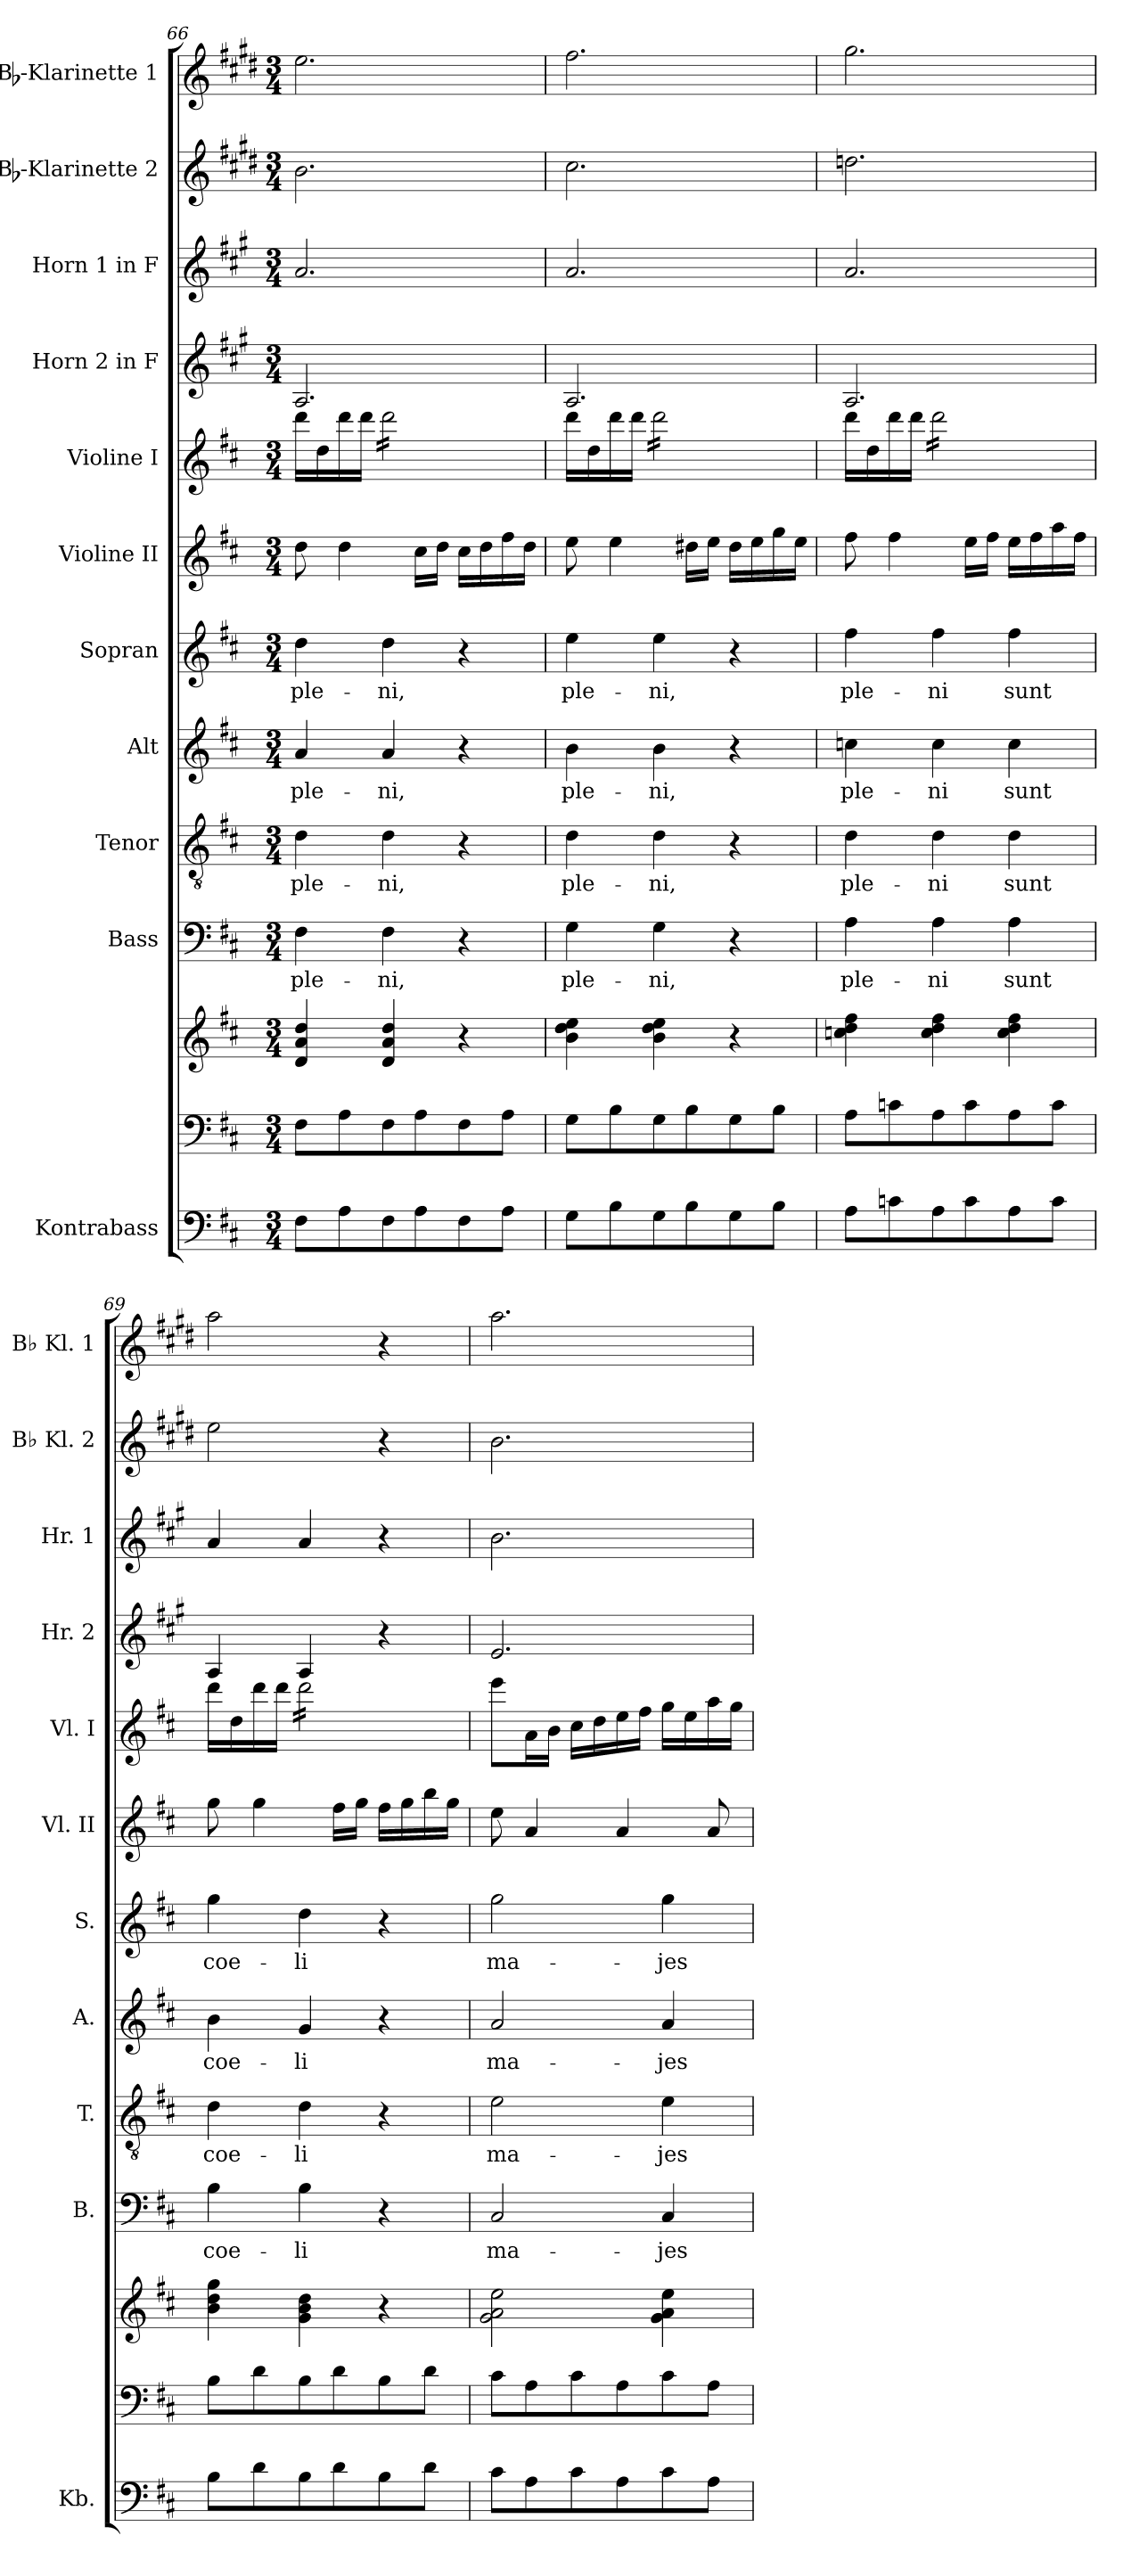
**kern	**kern	**kern	**kern	**text	**kern	**text	**kern	**text	**kern	**text	**kern	**kern	**kern	**kern	**kern	**kern
*part12	*part11	*part11	*part10	*part10	*part9	*part9	*part8	*part8	*part7	*part7	*part6	*part5	*part4	*part3	*part2	*part1
*staff13	*staff12	*staff11	*staff10	*staff10	*staff9	*staff9	*staff8	*staff8	*staff7	*staff7	*staff6	*staff5	*staff4	*staff3	*staff2	*staff1
*I"Kontrabass	*	*	*I"Bass	*	*I"Tenor	*	*I"Alt	*	*I"Sopran	*	*I"Violine II	*I"Violine I	*I"Horn 2 in F	*I"Horn 1 in F	*I"Bb-Klarinette 2	*I"Bb-Klarinette 1
*I'Kb.	*	*	*I'B.	*	*I'T.	*	*I'A.	*	*I'S.	*	*I'Vl. II	*I'Vl. I	*I'Hr. 2	*I'Hr. 1	*I'Bb Kl. 2	*I'Bb Kl. 1
*clefF4	*clefF4	*clefG2	*clefF4	*	*clefGv2	*	*clefG2	*	*clefG2	*	*clefG2	*clefG2	*clefG2	*clefG2	*clefG2	*clefG2
*ITrd7c12	*	*	*	*	*	*	*	*	*	*	*	*	*ITrd4c7	*ITrd4c7	*ITrd1c2	*ITrd1c2
*k[f#c#]	*k[f#c#]	*k[f#c#]	*k[f#c#]	*	*k[f#c#]	*	*k[f#c#]	*	*k[f#c#]	*	*k[f#c#]	*k[f#c#]	*k[f#c#]	*k[f#c#]	*k[f#c#]	*k[f#c#]
*D:	*D:	*D:	*D:	*	*D:	*	*D:	*	*D:	*	*D:	*D:	*D:	*D:	*D:	*D:
*M3/4	*M3/4	*M3/4	*M3/4	*	*M3/4	*	*M3/4	*	*M3/4	*	*M3/4	*M3/4	*M3/4	*M3/4	*M3/4	*M3/4
=66	=66	=66	=66	=66	=66	=66	=66	=66	=66	=66	=66	=66	=66	=66	=66	=66
!	!	!	!	!LO:LY:b	!	!LO:LY:b	!	!LO:LY:b	!	!LO:LY:b	!	!	!	!	!	!
8FF#\L	8F#\L	4d/ 4a/ 4dd/	4F#\	ple-	4d\	ple-	4a/	ple-	4dd\	ple-	8dd\	16ddd\LL	2.D/	2.d/	2.a\	2.dd\
.	.	.	.	.	.	.	.	.	.	.	.	16dd\	.	.	.	.
8AA\	8A\	.	.	.	.	.	.	.	.	.	4dd\	16ddd\	.	.	.	.
.	.	.	.	.	.	.	.	.	.	.	.	16ddd\JJ	.	.	.	.
!	!	!	!	!LO:LY:b	!	!LO:LY:b	!	!LO:LY:b	!	!LO:LY:b	!	!	!	!	!	!
*	*	*	*	*	*	*	*	*	*	*	*	*tremolo	*	*	*	*
8FF#\	8F#\	4d/ 4a/ 4dd/	4F#\	-ni,	4d\	-ni,	4a/	-ni,	4dd\	-ni,	.	16ddd\LL	.	.	.	.
.	.	.	.	.	.	.	.	.	.	.	.	16ddd\	.	.	.	.
8AA\	8A\	.	.	.	.	.	.	.	.	.	16cc#\LL	16ddd\	.	.	.	.
.	.	.	.	.	.	.	.	.	.	.	16dd\JJ	16ddd\	.	.	.	.
8FF#\	8F#\	4r	4r	.	4r	.	4r	.	4r	.	16cc#\LL	16ddd\	.	.	.	.
.	.	.	.	.	.	.	.	.	.	.	16dd\	16ddd\	.	.	.	.
8AA\J	8A\J	.	.	.	.	.	.	.	.	.	16ff#\	16ddd\	.	.	.	.
.	.	.	.	.	.	.	.	.	.	.	16dd\JJ	16ddd\JJ	.	.	.	.
*	*	*	*	*	*	*	*	*	*	*	*	*Xtremolo	*	*	*	*
=67	=67	=67	=67	=67	=67	=67	=67	=67	=67	=67	=67	=67	=67	=67	=67	=67
!	!	!	!	!LO:LY:b	!	!LO:LY:b	!	!LO:LY:b	!	!LO:LY:b	!	!	!	!	!	!
8GG\L	8G\L	4b\ 4dd\ 4ee\	4G\	ple-	4d\	ple-	4b\	ple-	4ee\	ple-	8ee\	16ddd\LL	2.D/	2.d/	2.b\	2.ee\
.	.	.	.	.	.	.	.	.	.	.	.	16dd\	.	.	.	.
8BB\	8B\	.	.	.	.	.	.	.	.	.	4ee\	16ddd\	.	.	.	.
.	.	.	.	.	.	.	.	.	.	.	.	16ddd\JJ	.	.	.	.
!	!	!	!	!LO:LY:b	!	!LO:LY:b	!	!LO:LY:b	!	!LO:LY:b	!	!	!	!	!	!
*	*	*	*	*	*	*	*	*	*	*	*	*tremolo	*	*	*	*
8GG\	8G\	4b\ 4dd\ 4ee\	4G\	-ni,	4d\	-ni,	4b\	-ni,	4ee\	-ni,	.	16ddd\LL	.	.	.	.
.	.	.	.	.	.	.	.	.	.	.	.	16ddd\	.	.	.	.
8BB\	8B\	.	.	.	.	.	.	.	.	.	16dd#X\LL	16ddd\	.	.	.	.
.	.	.	.	.	.	.	.	.	.	.	16ee\JJ	16ddd\	.	.	.	.
8GG\	8G\	4r	4r	.	4r	.	4r	.	4r	.	16dd#\LL	16ddd\	.	.	.	.
.	.	.	.	.	.	.	.	.	.	.	16ee\	16ddd\	.	.	.	.
8BB\J	8B\J	.	.	.	.	.	.	.	.	.	16gg\	16ddd\	.	.	.	.
.	.	.	.	.	.	.	.	.	.	.	16ee\JJ	16ddd\JJ	.	.	.	.
*	*	*	*	*	*	*	*	*	*	*	*	*Xtremolo	*	*	*	*
!!LO:PB:g=z
=68	=68	=68	=68	=68	=68	=68	=68	=68	=68	=68	=68	=68	=68	=68	=68	=68
!	!	!	!	!LO:LY:b	!	!LO:LY:b	!	!LO:LY:b	!	!LO:LY:b	!	!	!	!	!	!
8AA\L	8A\L	4ccn\ 4dd\ 4ff#\	4A\	ple-	4d\	ple-	4ccn\	ple-	4ff#\	ple-	8ff#\	16ddd\LL	2.D/	2.d/	2.ccn\	2.ff#\
.	.	.	.	.	.	.	.	.	.	.	.	16dd\	.	.	.	.
8Cn\	8cn\	.	.	.	.	.	.	.	.	.	4ff#\	16ddd\	.	.	.	.
.	.	.	.	.	.	.	.	.	.	.	.	16ddd\JJ	.	.	.	.
!	!	!	!	!LO:LY:b	!	!LO:LY:b	!	!LO:LY:b	!	!LO:LY:b	!	!	!	!	!	!
*	*	*	*	*	*	*	*	*	*	*	*	*tremolo	*	*	*	*
8AA\	8A\	4cc\ 4dd\ 4ff#\	4A\	-ni	4d\	-ni	4cc\	-ni	4ff#\	-ni	.	16ddd\LL	.	.	.	.
.	.	.	.	.	.	.	.	.	.	.	.	16ddd\	.	.	.	.
8C\	8c\	.	.	.	.	.	.	.	.	.	16ee\LL	16ddd\	.	.	.	.
.	.	.	.	.	.	.	.	.	.	.	16ff#\JJ	16ddd\	.	.	.	.
!	!	!	!	!LO:LY:b	!	!LO:LY:b	!	!LO:LY:b	!	!LO:LY:b	!	!	!	!	!	!
8AA\	8A\	4cc\ 4dd\ 4ff#\	4A\	sunt	4d\	sunt	4cc\	sunt	4ff#\	sunt	16ee\LL	16ddd\	.	.	.	.
.	.	.	.	.	.	.	.	.	.	.	16ff#\	16ddd\	.	.	.	.
8C\J	8c\J	.	.	.	.	.	.	.	.	.	16aa\	16ddd\	.	.	.	.
.	.	.	.	.	.	.	.	.	.	.	16ff#\JJ	16ddd\JJ	.	.	.	.
*	*	*	*	*	*	*	*	*	*	*	*	*Xtremolo	*	*	*	*
=69	=69	=69	=69	=69	=69	=69	=69	=69	=69	=69	=69	=69	=69	=69	=69	=69
!	!	!	!	!LO:LY:b	!	!LO:LY:b	!	!LO:LY:b	!	!LO:LY:b	!	!	!	!	!	!
8BB\L	8B\L	4b\ 4dd\ 4gg\	4B\	coe-	4d\	coe-	4b\	coe-	4gg\	coe-	8gg\	16ddd\LL	4D/	4d/	2dd\	2gg\
.	.	.	.	.	.	.	.	.	.	.	.	16dd\	.	.	.	.
8D\	8d\	.	.	.	.	.	.	.	.	.	4gg\	16ddd\	.	.	.	.
.	.	.	.	.	.	.	.	.	.	.	.	16ddd\JJ	.	.	.	.
!	!	!	!	!LO:LY:b	!	!LO:LY:b	!	!LO:LY:b	!	!LO:LY:b	!	!	!	!	!	!
*	*	*	*	*	*	*	*	*	*	*	*	*tremolo	*	*	*	*
8BB\	8B\	4g\ 4b\ 4dd\	4B\	-li	4d\	-li	4g/	-li	4dd\	-li	.	16ddd\LL	4D/	4d/	.	.
.	.	.	.	.	.	.	.	.	.	.	.	16ddd\	.	.	.	.
8D\	8d\	.	.	.	.	.	.	.	.	.	16ff#\LL	16ddd\	.	.	.	.
.	.	.	.	.	.	.	.	.	.	.	16gg\JJ	16ddd\	.	.	.	.
8BB\	8B\	4r	4r	.	4r	.	4r	.	4r	.	16ff#\LL	16ddd\	4r	4r	4r	4r
.	.	.	.	.	.	.	.	.	.	.	16gg\	16ddd\	.	.	.	.
8D\J	8d\J	.	.	.	.	.	.	.	.	.	16bb\	16ddd\	.	.	.	.
.	.	.	.	.	.	.	.	.	.	.	16gg\JJ	16ddd\JJ	.	.	.	.
*	*	*	*	*	*	*	*	*	*	*	*	*Xtremolo	*	*	*	*
=70	=70	=70	=70	=70	=70	=70	=70	=70	=70	=70	=70	=70	=70	=70	=70	=70
!	!	!	!	!LO:LY:b	!	!LO:LY:b	!	!LO:LY:b	!	!LO:LY:b	!	!	!	!	!	!
8C#\L	8c#\L	2g\ 2a\ 2ee\	2C#/	ma-	2e\	ma-	2a/	ma-	2gg\	ma-	8ee\	8eee\L	2.A/	2.e\	2.a\	2.gg\
8AA\	8A\	.	.	.	.	.	.	.	.	.	4a/	16a\L	.	.	.	.
.	.	.	.	.	.	.	.	.	.	.	.	16b\JJ	.	.	.	.
8C#\	8c#\	.	.	.	.	.	.	.	.	.	.	16cc#\LL	.	.	.	.
.	.	.	.	.	.	.	.	.	.	.	.	16dd\	.	.	.	.
8AA\	8A\	.	.	.	.	.	.	.	.	.	4a/	16ee\	.	.	.	.
.	.	.	.	.	.	.	.	.	.	.	.	16ff#\JJ	.	.	.	.
!	!	!	!	!LO:LY:b	!	!LO:LY:b	!	!LO:LY:b	!	!LO:LY:b	!	!	!	!	!	!
8C#\	8c#\	4g\ 4a\ 4ee\	4C#/	-jes-	4e\	-jes-	4a/	-jes-	4gg\	-jes-	.	16gg\LL	.	.	.	.
.	.	.	.	.	.	.	.	.	.	.	.	16ee\	.	.	.	.
8AA\J	8A\J	.	.	.	.	.	.	.	.	.	8a/	16aa\	.	.	.	.
.	.	.	.	.	.	.	.	.	.	.	.	16gg\JJ	.	.	.	.
=	=	=	=	=	=	=	=	=	=	=	=	=	=	=	=	=
*-	*-	*-	*-	*-	*-	*-	*-	*-	*-	*-	*-	*-	*-	*-	*-	*-
